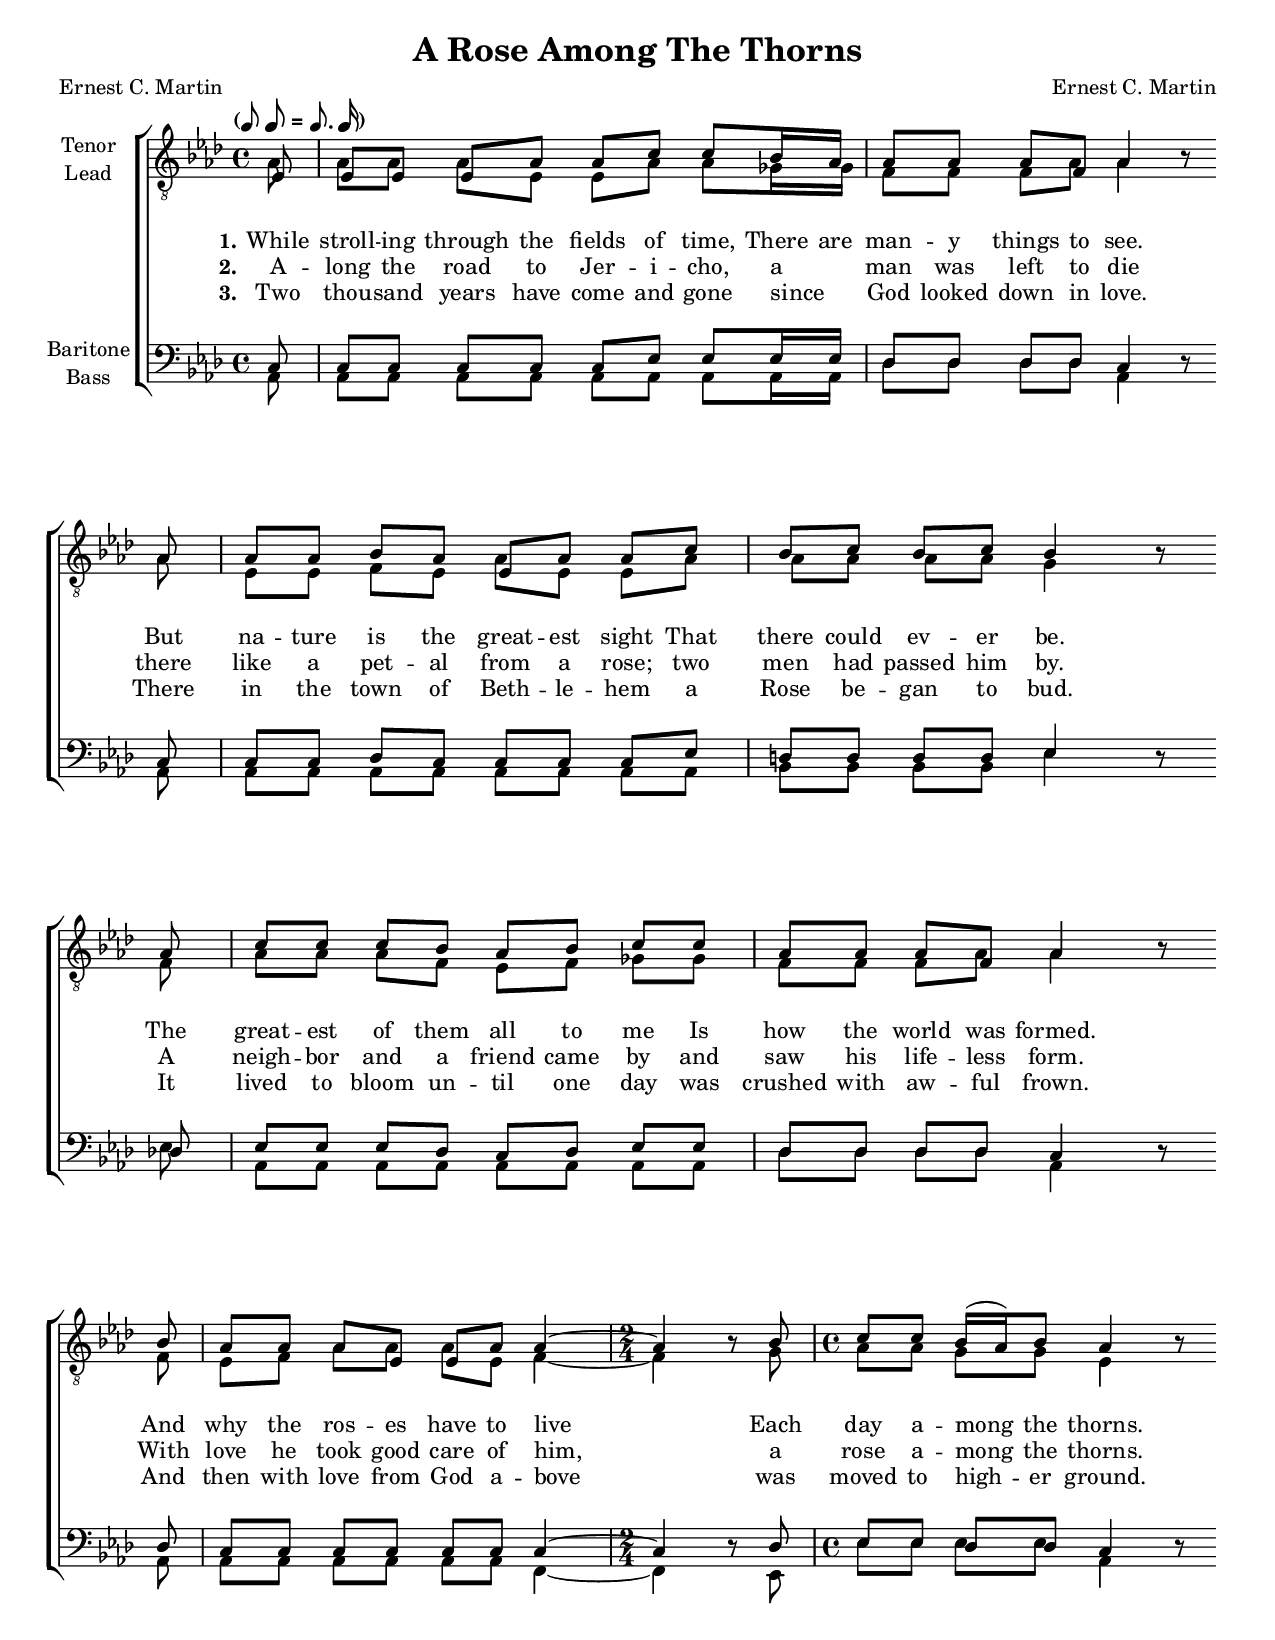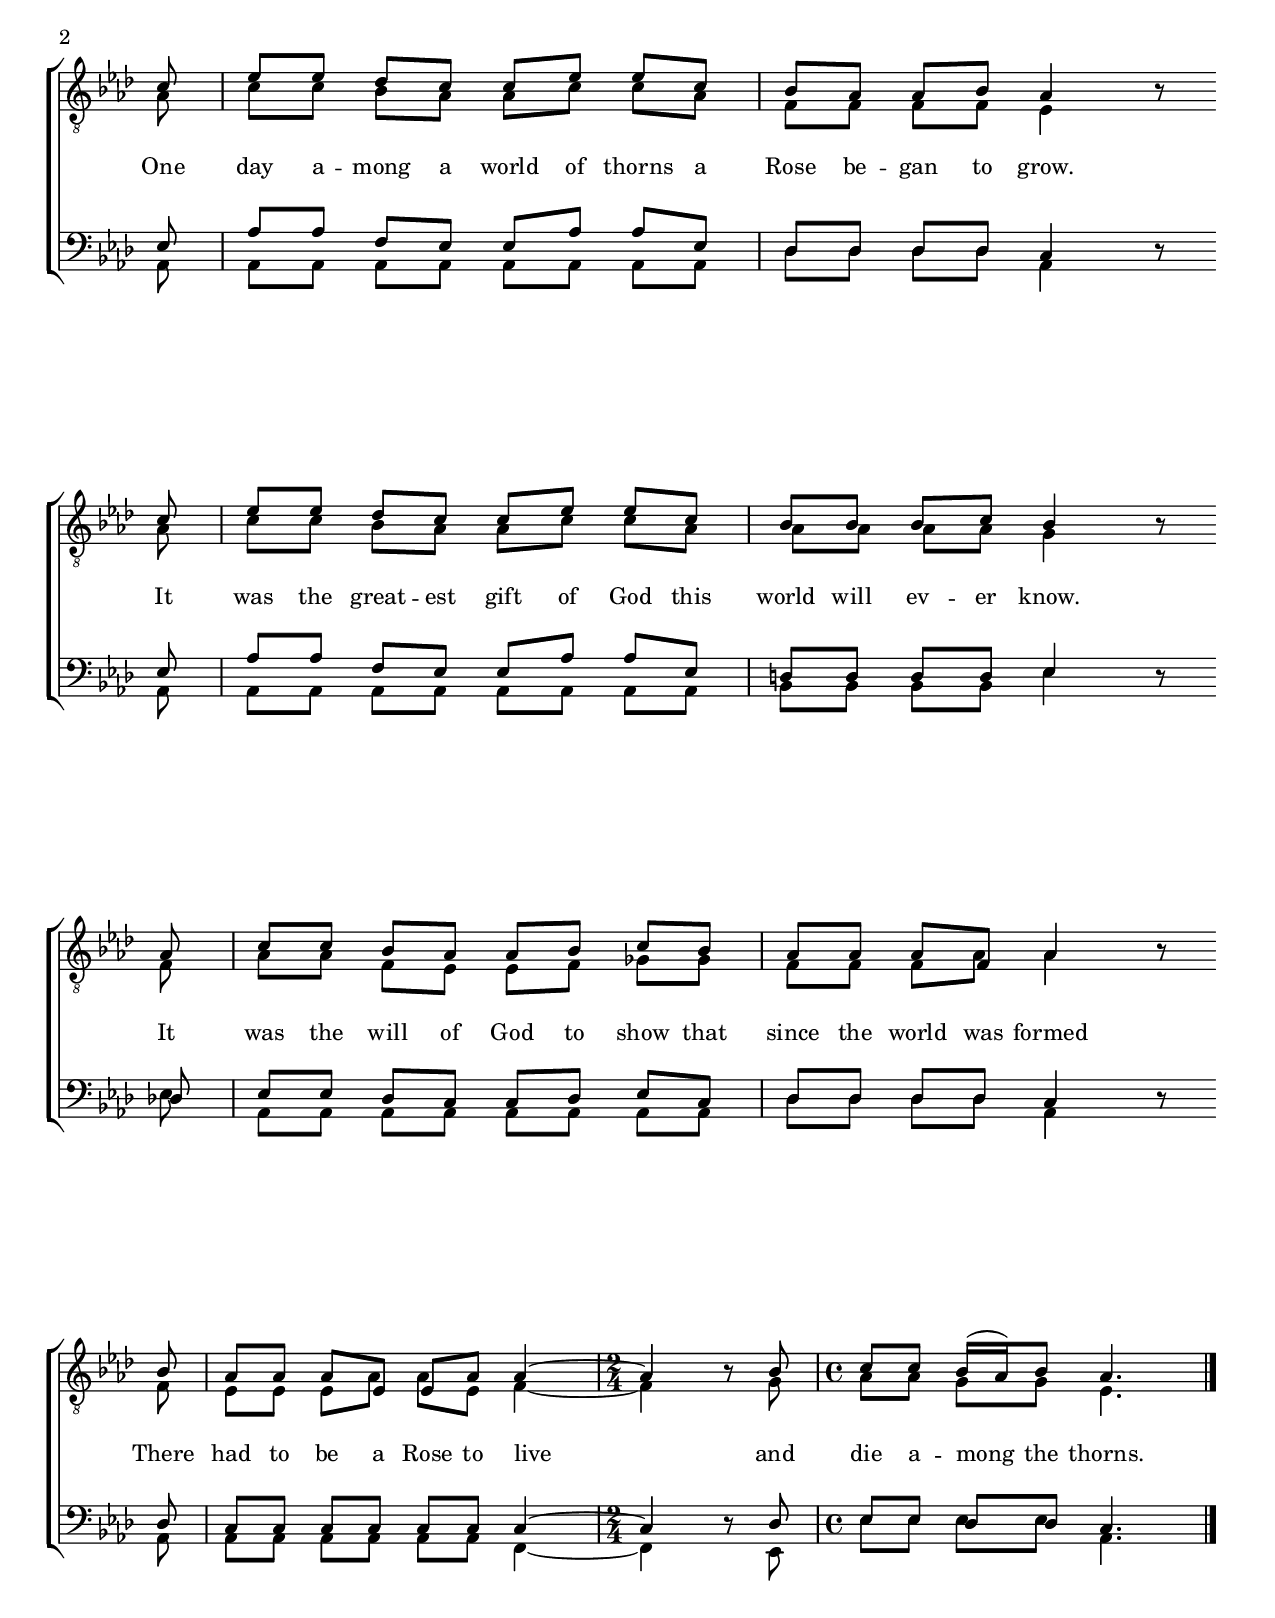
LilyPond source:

\version "2.21.0"
\language "english"

\header {
  title = "A Rose Among The Thorns"
  composer = "Ernest C. Martin"
  poet = "Ernest C. Martin"
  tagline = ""
}

\include "articulate.ly"

\paper {
  #(set-paper-size "letter")
systems-per-page = #4
  ragged-last-bottom = ##f
}

#(set-global-staff-size 18)

\layout {
  \context {
    \Voice
    \consists "Melody_engraver"
    \override Stem #'neutral-direction = #'()
  }
 \context {
      \Lyrics
      \override LyricSpace.minimum-distance = #1.0
    }
}

global = {
  \key af \major
  \time 4/4
  \partial 8

  \set Timing.beamExceptions = #'()
  \set Timing.baseMoment = #(ly:make-moment 1/4)
  \set Timing.beatStructure = 1,1,1,1
    \tempo \markup {
    \concat {
      (
      \smaller \note {8 } #1 " " \note {8 } #1
      " = "
      \smaller  \note {8. } #1 " " \note {16 } #1
      )
    }
  }
}
bb = {
 \bar "" \break
}
st = {
   \set Timing.beamExceptions = #'()
  \set Timing.baseMoment = #(ly:make-moment 1/4)
  \set Timing.beatStructure = 1,1,1,1
}
tenor = \relative c {
  \global
  \repeat volta 3 {
  ef8 ef ef ef af af c c bf16 af af8 af af f af4 r8 \bb
  af8 af af bf af ef af af c bf c bf c bf4 r8 \bb
  af8 c8 c c bf af bf c c af af af f af4 r8 \bb
  bf8 af8 af af ef ef af af4~ \time 2/4 af4 r8 bf \time 4/4 \st c8 c bf16 ( af ) bf8 af4 r8 \bb
  c
  % refrain
  ef8 ef df c c ef ef c bf af af bf af4 r8 \bb
  c   ef8 ef df c c ef ef c bf bf bf c bf4 r8 \bb
  af8  c8 c bf af af bf c bf af af af f af4 r8 \bb
  bf8   af8 af af ef ef af af4~ \time 2/4 af4 r8 bf8 \time 4/4 \st  c8 c bf16 ( af ) bf8 af4.
  }
  \bar "|."
}

lead = \relative c' {
  \global
  \repeat volta 3 {
  af8 af af af ef ef af af gf16 gf f8 f f af af4 r8
  af8 ef ef f ef af ef ef af af af af af g4 r8
f8 af af af f ef f gf gf f f f af af4 r8
f8 ef f af af af ef f4~ \time 2/4 f4 r8 g8 \time 4/4 \st af8 af g g ef4 r8
%refrain
af8 c c bf af af c c af f f f f ef4 r8
af8 c c bf af af c c af af af af af g4 r8
f8 af af f ef ef f gf gf f f f af af4 r8
f8 ef ef ef af af ef f4~ \time 2/4 f4 r8 g8 \time 4/4 \st  af8 af g g ef4.
  }
}

baritone = \relative c {
  \global
  \repeat volta 3 {
  c8 c c c c c ef ef ef16 ef df8 df df df c4 r8 c
  c8 c df c c c c ef d d d d ef4 r8 df
  ef ef ef df c df ef ef df df df df c4 r8 df
  c8 c c c c c c4~ \time 2/4 c4 r8 df \time 4/4 \st  ef ef df df c4 r8 ef
%refrain
af8 af f ef ef af af ef df df df df c4 r8 ef
af8 af f ef ef af af ef d d d d ef4 r8 df
ef ef df c c df ef c df df df df c4 r8 df
c8 c c c c c c4~ \time 2/4 c4 r8 df \time 4/4 \st  ef8 ef df df c4.
  }
}

bass = \relative c {
  \global
  \repeat volta 3 {
  af8 af af af af af af af af16 af df8 df df df af4 r8 af
  af8 af af af af af af af bf bf bf bf ef4 r8 ef
  af,8 af af af af af af af df df df df af4 r8 af8
  af8 af af af af af f4~ \time 2/4 f4 r8 ef8 \time 4/4 \st ef'8 ef ef ef af,4 r8 af
%refrain
af8 af af af af af af af df df df df af4 r8 af
af8 af af af af af af af bf bf bf bf ef4 r8 ef |
af,8 af af af af af af af df df df df af4 r8 af
af8 af af af af af f4~ \time 2/4 f4 r8 ef \time 4/4 \st ef'8 ef ef ef af,4.
  }
}

verseOne = \lyricmode {
  \set stanza = "1."
 While stroll -- ing through the fields of time,
There are man -- y things to see.
But na -- ture is the great -- est sight
That there could ev -- er be.
The great -- est of them all to me
Is how the world was formed.
And why the ros -- es have to live
Each day a -- mong the thorns.

}

verseTwo = \lyricmode {
  \set stanza = "2."
  A -- long the road to Jer -- i -- cho,  a _ man was left to die
  there like a pet -- al from a rose;  two men had passed him by.
  A neigh -- bor and a friend came by and saw his life -- less form.
  With love he took good care of him, a rose a -- mong the thorns.

}

verseThree = \lyricmode {
  \set stanza = "3."
  Two thou -- sand years  have come and  gone since _ God looked down in love.
There in the town of Beth -- le -- hem a Rose be -- gan to bud.
It lived to bloom un -- til one day was crushed with aw -- ful frown.
And then with love from God a -- bove was moved to high -- er ground.
}

refrain = \lyricmode {
  One day a -- mong a world of thorns a Rose be -- gan to grow.
It was the great -- est gift of God this world will ev -- er know.
It was the will of God to show that since the world was formed
There had to be a Rose to live and die a -- mong the thorns.
}

rehearsalMidi = #
(define-music-function
 (parser location name midiInstrument lyrics) (string? string? ly:music?)
 #{
   \unfoldRepeats <<
     \new Staff = "tenor" \new Voice = "tenor" { \tenor }
     \new Staff = "lead" \new Voice = "lead" { \lead }
     \new Staff = "baritone" \new Voice = "baritone" { \baritone }
     \new Staff = "bass" \new Voice = "bass" { \bass }
     \context Staff = $name {
       \set Score.midiMinimumVolume = #0.5
       \set Score.midiMaximumVolume = #0.6
       \set Score.tempoWholesPerMinute = #(ly:make-moment 82 4)
       \set Staff.midiMinimumVolume = #0.8
       \set Staff.midiMaximumVolume = #1.0
       \set Staff.midiInstrument = $midiInstrument
     }
  
     \new Lyrics \with {
       alignBelowContext = $name
     } \lyricsto $name $lyrics
   >>
 #})

\score {
  \new ChoirStaff <<
    \new Staff \with {
      midiInstrument = "choir aahs"
      instrumentName = \markup \center-column { "Tenor" "Lead" }
       \consists "Merge_rests_engraver"
         } <<
      \clef "treble_8"
      \new Voice = "tenor" { \voiceOne \tenor }
      \new Voice = "lead" { \voiceTwo \lead }
    >>
   \new Lyrics  \lyricsto "tenor" \verseOne
    \new Lyrics  \lyricsto "tenor" { \verseTwo \refrain }
    \new Lyrics  \lyricsto "tenor" \verseThree

    \new Staff \with {
      midiInstrument = "choir aahs"
      instrumentName = \markup \center-column { "Baritone" "Bass" }
       \consists "Merge_rests_engraver"
        } <<
      \clef bass
      \new Voice = "baritone" { \voiceOne \baritone }
      \new Voice = "bass" { \voiceTwo \bass }
    >>
  >>
  \layout {
  \context {
    \Lyrics
   \override VerticalAxisGroup.staff-affinity = #CENTER
   \override VerticalAxisGroup.nonstaff-relatedstaff-spacing.padding = #3
  }
    }
  \midi {
    \tempo 4=82
  }
}

% Rehearsal MIDI files:
\book {
  \bookOutputSuffix "tenor"
  \score {
    \articulate
    \rehearsalMidi "tenor" "tenor sax" { \verseOne \refrain }
    \midi { }
  }
}

\book {
  \bookOutputSuffix "lead"
  \score {
    \rehearsalMidi "lead" "tenor sax" \verseOne
    \midi { }
  }
}

\book {
  \bookOutputSuffix "baritone"
  \score {
    \rehearsalMidi "baritone" "tenor sax" \verseOne
    \midi { }
  }
}

\book {
  \bookOutputSuffix "bass"
  \score {
    \rehearsalMidi "bass" "tenor sax" \verseOne
    \midi { }
  }
}

